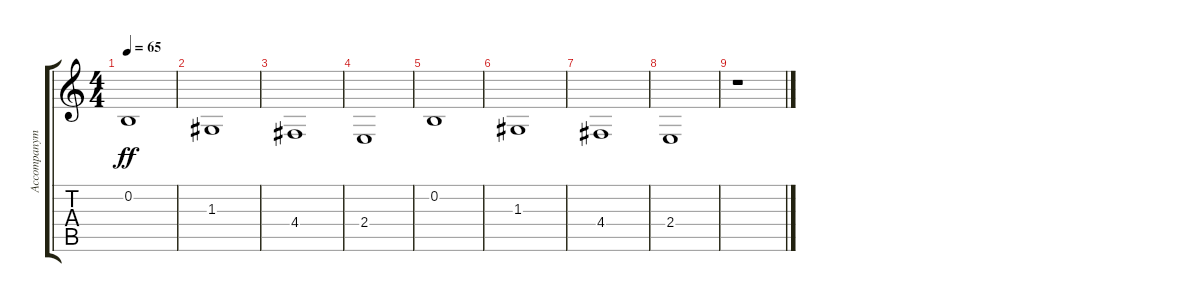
\track ("Accompanyment" "Accompanym") {instrument stringensemble2}
\staff {score tabs}
\tuning (E4 B3 G3 D3 A2 E2) {hide}
\ts (4 4)
\tempo 65
\clef g2
\ks c
0.2.1{dy ff} |
1.3.1 |
4.4.1 |
2.4.1 |
0.2.1 |
1.3.1 |
4.4.1 |
2.4.1 |
r.1
